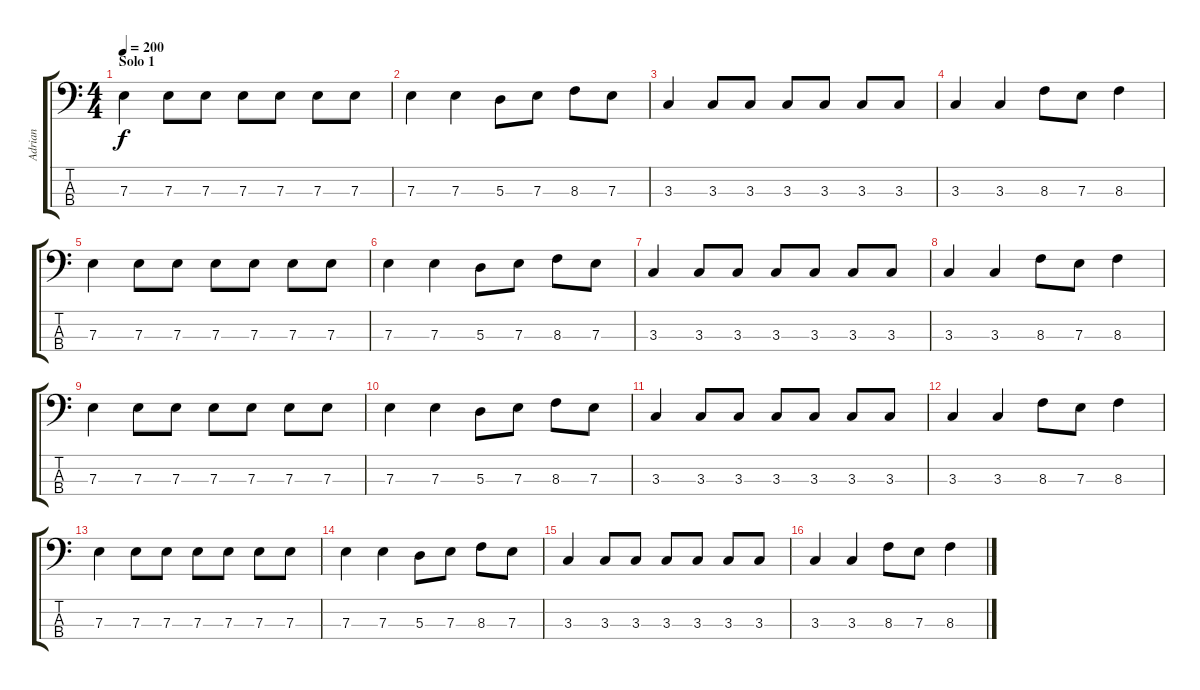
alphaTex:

\track ("Adrian" "Adrian") {instrument electricbasspick}
\staff {score tabs}
\tuning (G2 D2 A1 E1) {hide}
\ts (4 4)
\section ("" "Solo 1")
\tempo 200
\clef f4
\ks c
7.3.4{dy f} 7.3.8 7.3.8 7.3.8 7.3.8 7.3.8 7.3.8 |
7.3.4 7.3.4 5.3.8 7.3.8 8.3.8 7.3.8 |
3.3.4 3.3.8 3.3.8 3.3.8 3.3.8 3.3.8 3.3.8 |
3.3.4 3.3.4 8.3.8 7.3.8 8.3.4 |
7.3.4 7.3.8 7.3.8 7.3.8 7.3.8 7.3.8 7.3.8 |
7.3.4 7.3.4 5.3.8 7.3.8 8.3.8 7.3.8 |
3.3.4 3.3.8 3.3.8 3.3.8 3.3.8 3.3.8 3.3.8 |
3.3.4 3.3.4 8.3.8 7.3.8 8.3.4 |
7.3.4 7.3.8 7.3.8 7.3.8 7.3.8 7.3.8 7.3.8 |
7.3.4 7.3.4 5.3.8 7.3.8 8.3.8 7.3.8 |
3.3.4 3.3.8 3.3.8 3.3.8 3.3.8 3.3.8 3.3.8 |
3.3.4 3.3.4 8.3.8 7.3.8 8.3.4 |
7.3.4 7.3.8 7.3.8 7.3.8 7.3.8 7.3.8 7.3.8 |
7.3.4 7.3.4 5.3.8 7.3.8 8.3.8 7.3.8 |
3.3.4 3.3.8 3.3.8 3.3.8 3.3.8 3.3.8 3.3.8 |
3.3.4 3.3.4 8.3.8 7.3.8 8.3.4
